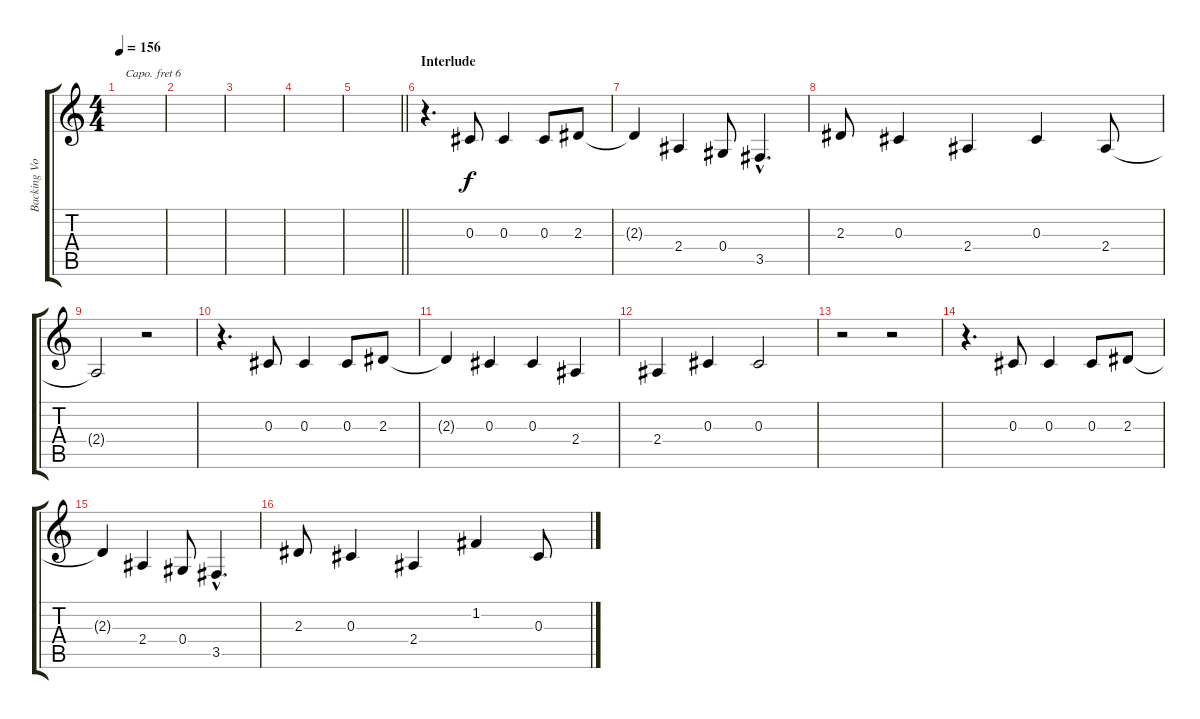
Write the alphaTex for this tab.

\track ("Backing Voice" "Backing Vo") {instrument clarinet}
\staff {score tabs}
\capo 6
\tuning (E4 B3 G3 D3 A2 E2) {hide}
\ts (4 4)
\tempo 156
\clef g2
\ks c
|
|
|
|
\barLineRight lightlight
|
\section ("" "Interlude")
r.4{d} 0.3.8 0.3.4 0.3.8 2.3.8 |
2.3{t}.4 2.4.4 0.4.8 3.5{hac}.4{d} |
2.3.8 0.3.4 2.4.4 0.3.4 2.4.8 |
2.4{t}.2 r.2 |
r.4{d} 0.3.8 0.3.4 0.3.8 2.3.8 |
2.3{t}.4 0.3.4 0.3.4 2.4.4 |
2.4.4 0.3.4 0.3.2 |
r.2 r.2 |
r.4{d} 0.3.8 0.3.4 0.3.8 2.3.8 |
2.3{t}.4 2.4.4 0.4.8 3.5{hac}.4{d} |
2.3.8 0.3.4 2.4.4 1.2.4 0.3.8
